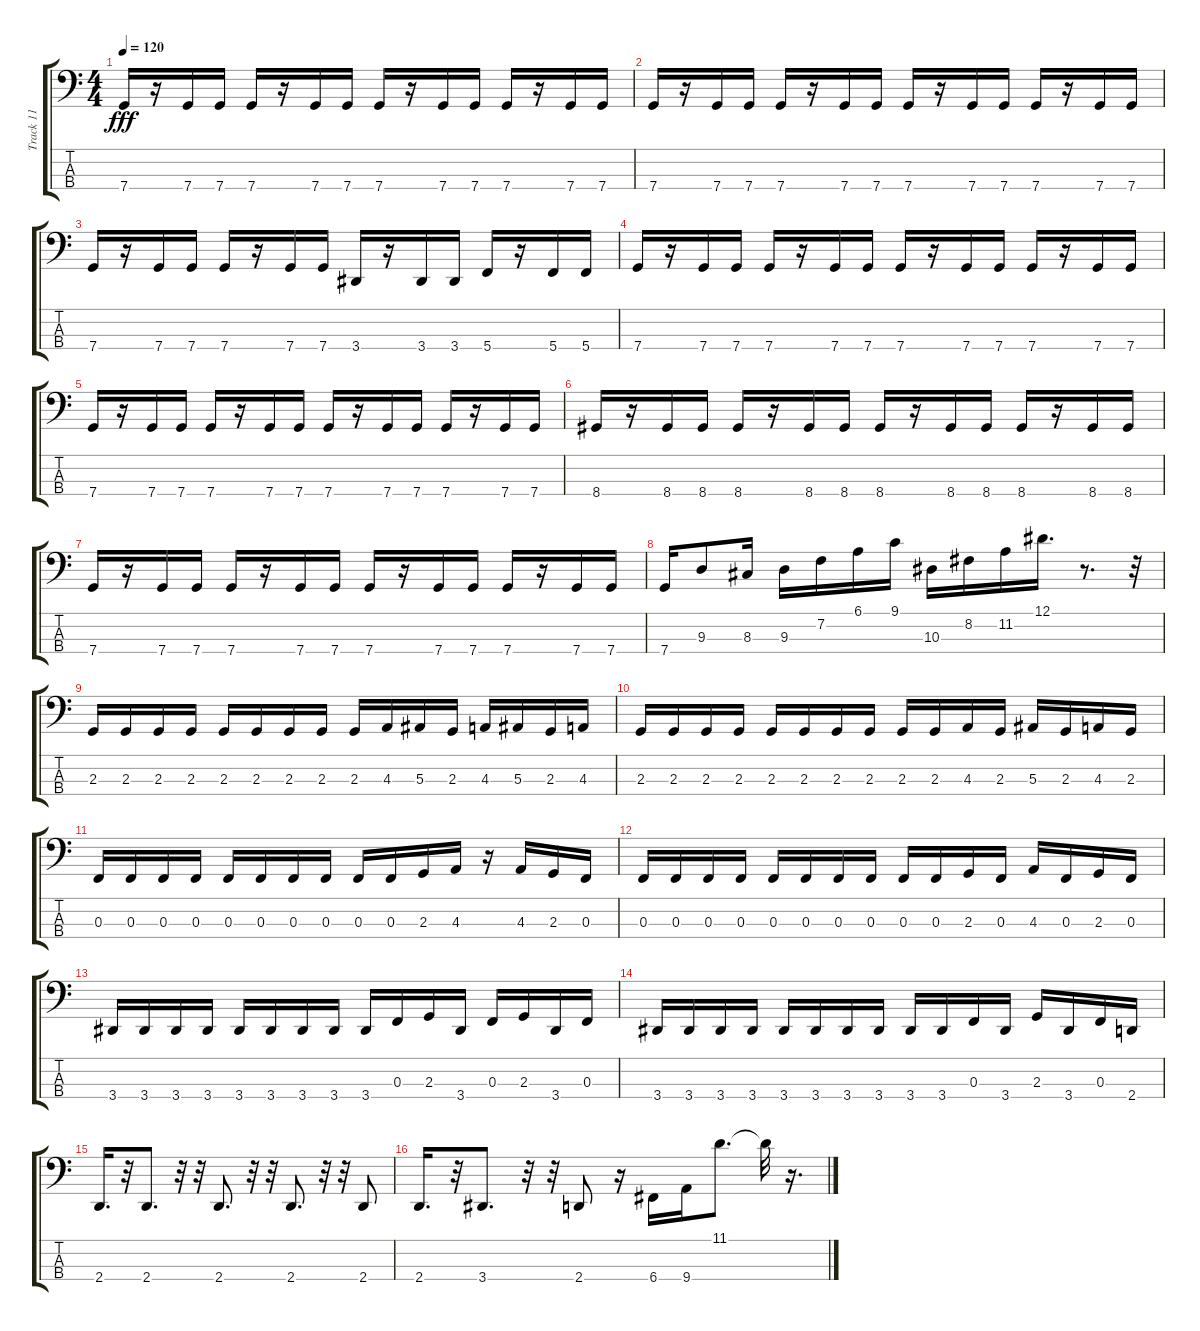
\track ("Track 11" "Track 11") {instrument electricbasspick}
\staff {score tabs}
\tuning (Eb2 Bb1 F1 C1) {hide}
\ts (4 4)
\tempo 120
\clef f4
\ks c
7.4.16{dy fff} r.16 7.4.16 7.4.16 7.4.16 r.16 7.4.16 7.4.16 7.4.16 r.16 7.4.16 7.4.16 7.4.16 r.16 7.4.16 7.4.16 |
7.4.16 r.16 7.4.16 7.4.16 7.4.16 r.16 7.4.16 7.4.16 7.4.16 r.16 7.4.16 7.4.16 7.4.16 r.16 7.4.16 7.4.16 |
7.4.16 r.16 7.4.16 7.4.16 7.4.16 r.16 7.4.16 7.4.16 3.4.16 r.16 3.4.16 3.4.16 5.4.16 r.16 5.4.16 5.4.16 |
7.4.16 r.16 7.4.16 7.4.16 7.4.16 r.16 7.4.16 7.4.16 7.4.16 r.16 7.4.16 7.4.16 7.4.16 r.16 7.4.16 7.4.16 |
7.4.16 r.16 7.4.16 7.4.16 7.4.16 r.16 7.4.16 7.4.16 7.4.16 r.16 7.4.16 7.4.16 7.4.16 r.16 7.4.16 7.4.16 |
8.4.16 r.16 8.4.16 8.4.16 8.4.16 r.16 8.4.16 8.4.16 8.4.16 r.16 8.4.16 8.4.16 8.4.16 r.16 8.4.16 8.4.16 |
7.4.16 r.16 7.4.16 7.4.16 7.4.16 r.16 7.4.16 7.4.16 7.4.16 r.16 7.4.16 7.4.16 7.4.16 r.16 7.4.16 7.4.16 |
7.4.16 9.3.8 8.3.16 9.3.16 7.2.16 6.1.16 9.1.16 10.3.16 8.2.16 11.2.16 12.1.16{d} r.8{d} r.32 |
2.3.16 2.3.16 2.3.16 2.3.16 2.3.16 2.3.16 2.3.16 2.3.16 2.3.16 4.3.16 5.3.16 2.3.16 4.3.16 5.3.16 2.3.16 4.3.16 |
2.3.16 2.3.16 2.3.16 2.3.16 2.3.16 2.3.16 2.3.16 2.3.16 2.3.16 2.3.16 4.3.16 2.3.16 5.3.16 2.3.16 4.3.16 2.3.16 |
0.3.16 0.3.16 0.3.16 0.3.16 0.3.16 0.3.16 0.3.16 0.3.16 0.3.16 0.3.16 2.3.16 4.3.16 r.16 4.3.16 2.3.16 0.3.16 |
0.3.16 0.3.16 0.3.16 0.3.16 0.3.16 0.3.16 0.3.16 0.3.16 0.3.16 0.3.16 2.3.16 0.3.16 4.3.16 0.3.16 2.3.16 0.3.16 |
3.4.16 3.4.16 3.4.16 3.4.16 3.4.16 3.4.16 3.4.16 3.4.16 3.4.16 0.3.16 2.3.16 3.4.16 0.3.16 2.3.16 3.4.16 0.3.16 |
3.4.16 3.4.16 3.4.16 3.4.16 3.4.16 3.4.16 3.4.16 3.4.16 3.4.16 3.4.16 0.3.16 3.4.16 2.3.16 3.4.16 0.3.16 2.4.16 |
2.4.16{d} r.32 2.4.8{d} r.32 r.32 2.4.8{d} r.32 r.32 2.4.8{d} r.32 r.32 2.4.8 |
2.4.16{d} r.32 3.4.8{d} r.32 r.32 2.4.8 r.16 6.4.16 9.4.16 11.1.8{d} 11.1{t}.32 r.16{d}
